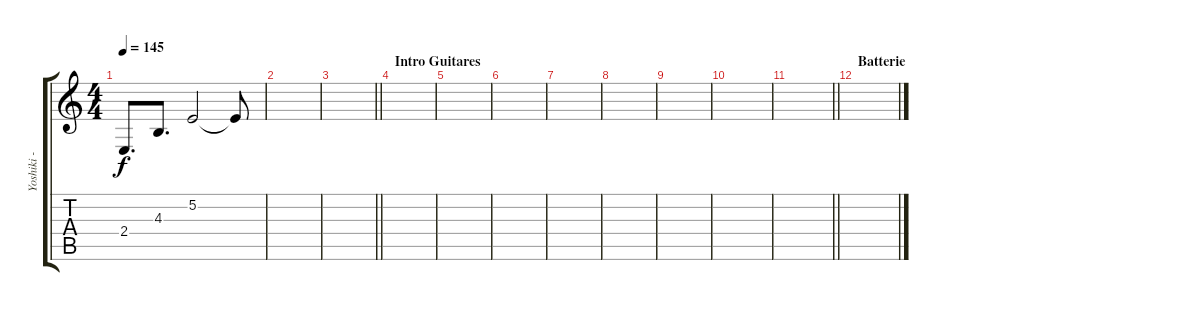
\track ("Yoshiki - Gauche" "Yoshiki - ") {instrument acousticgrandpiano}
\staff {score tabs}
\tuning (E4 B3 G3 D3 A2 E2) {hide}
\ts (4 4)
\tempo 145
\clef g2
\ks c
2.4.8{d dy f} 4.3.8{d} 5.2.2 5.2{t}.8 |
|
\barLineRight lightlight
|
\section ("" "Intro Guitares")
|
|
|
|
|
|
|
\barLineRight lightlight
|
\section ("" "Batterie")
